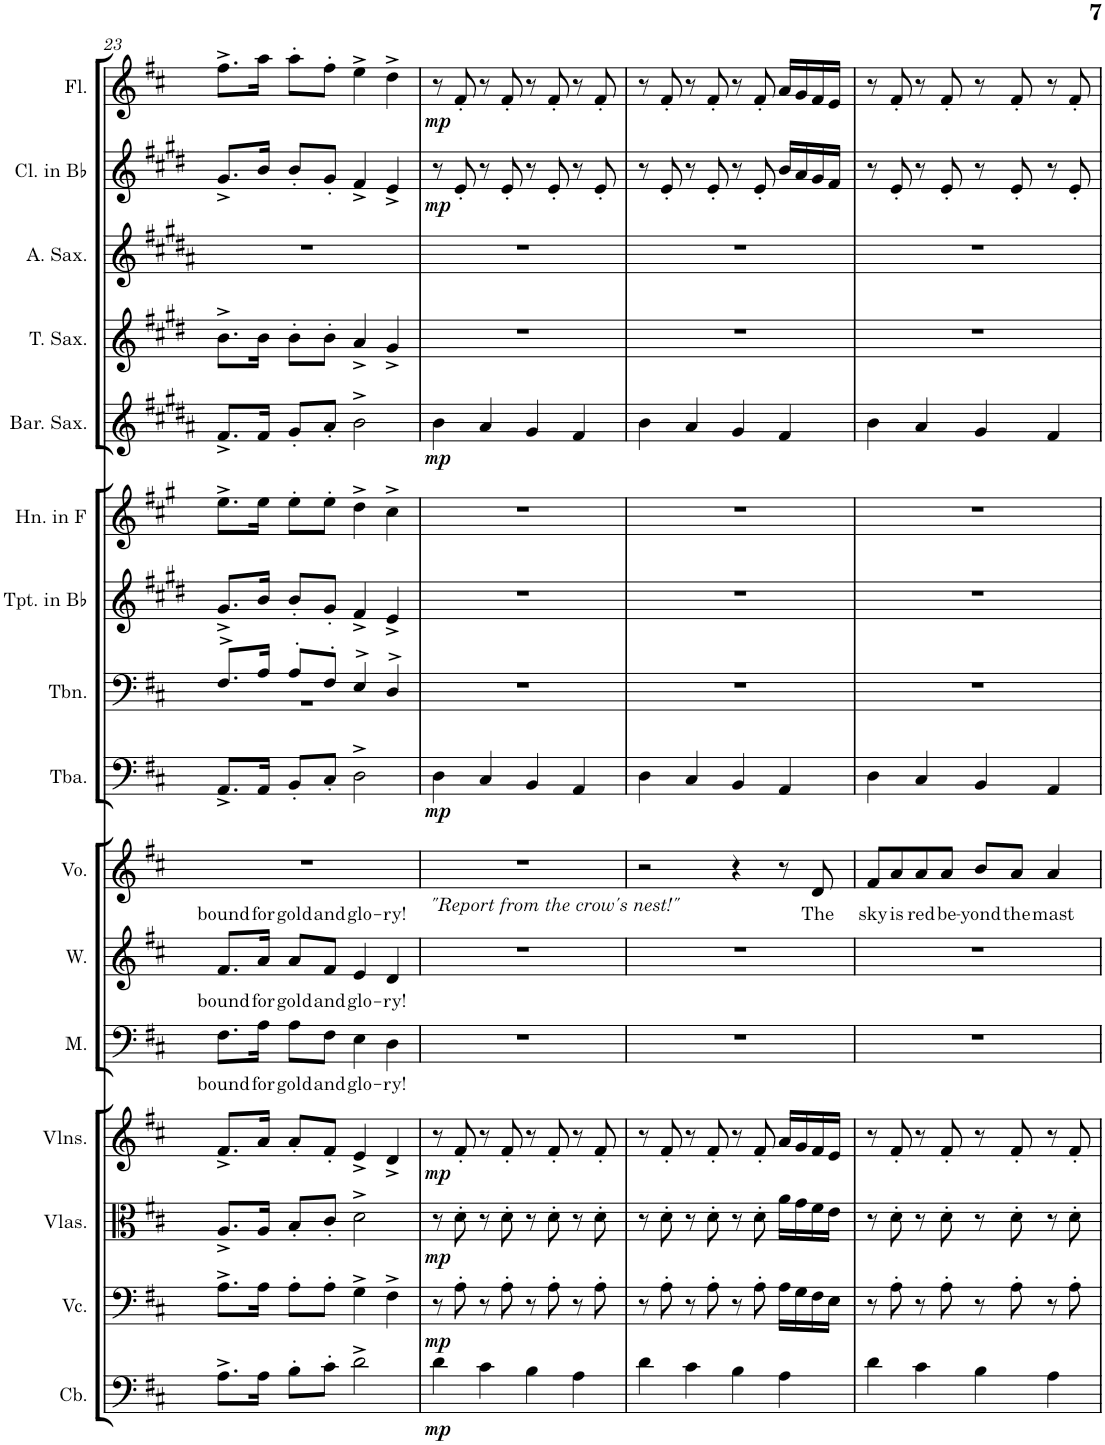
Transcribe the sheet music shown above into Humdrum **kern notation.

**kern	**dynam	**kern	**dynam	**kern	**dynam	**kern	**dynam	**kern	**text	**kern	**text	**kern	**text	**kern	**dynam	**kern	**kern	**kern	**kern	**dynam	**kern	**kern	**kern	**dynam	**kern	**dynam
*part16	*part16	*part15	*part15	*part14	*part14	*part13	*part13	*part12	*part12	*part11	*part11	*part10	*part10	*part9	*part9	*part8	*part7	*part6	*part5	*part5	*part4	*part3	*part2	*part2	*part1	*part1
*staff16	*staff16	*staff15	*staff15	*staff14	*staff14	*staff13	*staff13	*staff12	*staff12	*staff11	*staff11	*staff10	*staff10	*staff9	*staff9	*staff8	*staff7	*staff6	*staff5	*staff5	*staff4	*staff3	*staff2	*staff2	*staff1	*staff1
*I"Contrabass	*	*I"Violoncello	*	*I"Violas	*	*I"Violins	*	*I"Men	*	*I"Women	*	*I"Voice	*	*I"Tuba	*	*I"Trombone	*I"Trumpet in Bb	*I"Horn in F	*I"Baritone Saxophone	*	*I"Tenor Saxophone	*I"Alto Saxophone	*I"Clarinet in Bb	*	*I"Flute	*
*I'Cb.	*	*I'Vc.	*	*I'Vlas.	*	*I'Vlns.	*	*I'M.	*	*I'W.	*	*I'Vo.	*	*I'Tba.	*	*I'Tbn.	*I'Tpt. in Bb	*I'Hn. in F	*I'Bar. Sax.	*	*I'T. Sax.	*I'A. Sax.	*I'Cl. in Bb	*	*I'Fl.	*
!!LO:PB:g=z
*clefF4	*	*clefF4	*	*clefC3	*	*clefG2	*	*clefF4	*	*clefG2	*	*clefG2	*	*clefF4	*	*clefF4	*clefG2	*clefG2	*clefG2	*	*clefG2	*clefG2	*clefG2	*	*clefG2	*
*Trd7c12	*	*	*	*	*	*	*	*	*	*	*	*	*	*	*	*	*Trd1c2	*Trd4c7	*Trd12c21	*	*Trd8c14	*Trd5c9	*Trd1c2	*	*	*
*k[f#c#]	*	*k[f#c#]	*	*k[f#c#]	*	*k[f#c#]	*	*k[f#c#]	*	*k[f#c#]	*	*k[f#c#]	*	*k[f#c#]	*	*k[f#c#]	*k[f#c#g#d#]	*k[f#c#g#]	*k[f#c#g#d#a#]	*	*k[f#c#g#d#]	*k[f#c#g#d#a#]	*k[f#c#g#d#]	*	*k[f#c#]	*
*M4/4	*	*M4/4	*	*M4/4	*	*M4/4	*	*M4/4	*	*M4/4	*	*M4/4	*	*M4/4	*	*M4/4	*M4/4	*M4/4	*M4/4	*	*M4/4	*M4/4	*M4/4	*	*M4/4	*
=23	=23	=23	=23	=23	=23	=23	=23	=23	=23	=23	=23	=23	=23	=23	=23	=23	=23	=23	=23	=23	=23	=23	=23	=23	=23	=23
!	!	!	!	!	!	!	!	!	!LO:LY:b	!	!LO:LY:a	!	!	!	!	!	!	!	!	!	!	!	!	!	!	!
*	*	*	*	*	*	*	*	*	*	*	*	*	*	*	*	*^	*	*	*	*	*	*	*	*	*	*
8.A^\L	.	8.A^\L	.	8.A^/L	.	8.f#^/L	.	8.F#\L	bound	8.f#/L	bound	1r	.	8.AA^/L	.	8.F#^/L	1r	8.g#^/L	8.ee^\L	8.f#^/L	.	8.b^\L	1r	8.g#^/L	.	8.ff#^\L	.
!	!	!	!	!	!	!	!	!	!LO:LY:b	!	!LO:LY:a	!	!	!	!	!	!	!	!	!	!	!	!	!	!	!	!
16A\Jk	.	16A\Jk	.	16A/Jk	.	16a/Jk	.	16A\Jk	for	16a/Jk	for	.	.	16AA/Jk	.	16A/Jk	.	16b/Jk	16ee\Jk	16f#/Jk	.	16b\Jk	.	16b/Jk	.	16aa\Jk	.
!	!	!	!	!	!	!	!	!	!LO:LY:b	!	!LO:LY:a	!	!	!	!	!	!	!	!	!	!	!	!	!	!	!	!
8B'\L	.	8A'\L	.	8B'/L	.	8a'/L	.	8A\L	gold	8a/L	gold	.	.	8BB'/L	.	8A'/L	.	8b'/L	8ee'\L	8g#'/L	.	8b'\L	.	8b'/L	.	8aa'\L	.
!	!	!	!	!	!	!	!	!	!LO:LY:b	!	!LO:LY:a	!	!	!	!	!	!	!	!	!	!	!	!	!	!	!	!
8c#'\J	.	8A'\J	.	8c#'/J	.	8f#'/J	.	8F#\J	and	8f#/J	and	.	.	8C#'/J	.	8F#'/J	.	8g#'/J	8ee'\J	8a#'/J	.	8b'\J	.	8g#'/J	.	8ff#'\J	.
!	!	!	!	!	!	!	!	!	!LO:LY:b	!	!LO:LY:a	!	!	!	!	!	!	!	!	!	!	!	!	!	!	!	!
2d^\	.	4G^\	.	2d^\	.	4e^/	.	4E\	glo-	4e/	glo-	.	.	2D^\	.	4E^/	.	4f#^/	4dd^\	2b^\	.	4a^/	.	4f#^/	.	4ee^\	.
!	!	!	!	!	!	!	!	!	!LO:LY:b	!	!LO:LY:a	!	!	!	!	!	!	!	!	!	!	!	!	!	!	!	!
.	.	4F#^\	.	.	.	4d^/	.	4D\	-ry!	4d/	-ry!	.	.	.	.	4D^/	.	4e^/	4cc#^\	.	.	4g#^/	.	4e^/	.	4dd^\	.
*	*	*	*	*	*	*	*	*	*	*	*	*	*	*	*	*v	*v	*	*	*	*	*	*	*	*	*	*
=24	=24	=24	=24	=24	=24	=24	=24	=24	=24	=24	=24	=24	=24	=24	=24	=24	=24	=24	=24	=24	=24	=24	=24	=24	=24	=24
!	!	!	!	!	!	!	!	!	!	!	!	!LO:TX:b:i:t="Report from the crow's nest!"	!	!	!	!	!	!	!	!	!	!	!	!	!	!
!	!LO:DY:b	!	!LO:DY:b	!	!LO:DY:b	!	!LO:DY:b	!	!	!	!	!	!	!	!LO:DY:b	!	!	!	!	!LO:DY:b	!	!	!	!LO:DY:b	!	!LO:DY:b
4d\	mp	8r	mp	8r	mp	8r	mp	1r	.	1r	.	1r	.	4D\	mp	1r	1r	1r	4b\	mp	1r	1r	8r	mp	8r	mp
.	.	8A'\	.	8d'\	.	8f#'/	.	.	.	.	.	.	.	.	.	.	.	.	.	.	.	.	8e'/	.	8f#'/	.
4c#\	.	8r	.	8r	.	8r	.	.	.	.	.	.	.	4C#/	.	.	.	.	4a#/	.	.	.	8r	.	8r	.
.	.	8A'\	.	8d'\	.	8f#'/	.	.	.	.	.	.	.	.	.	.	.	.	.	.	.	.	8e'/	.	8f#'/	.
4B\	.	8r	.	8r	.	8r	.	.	.	.	.	.	.	4BB/	.	.	.	.	4g#/	.	.	.	8r	.	8r	.
.	.	8A'\	.	8d'\	.	8f#'/	.	.	.	.	.	.	.	.	.	.	.	.	.	.	.	.	8e'/	.	8f#'/	.
4A\	.	8r	.	8r	.	8r	.	.	.	.	.	.	.	4AA/	.	.	.	.	4f#/	.	.	.	8r	.	8r	.
.	.	8A'\	.	8d'\	.	8f#'/	.	.	.	.	.	.	.	.	.	.	.	.	.	.	.	.	8e'/	.	8f#'/	.
=25	=25	=25	=25	=25	=25	=25	=25	=25	=25	=25	=25	=25	=25	=25	=25	=25	=25	=25	=25	=25	=25	=25	=25	=25	=25	=25
4d\	.	8r	.	8r	.	8r	.	1r	.	1r	.	2r	.	4D\	.	1r	1r	1r	4b\	.	1r	1r	8r	.	8r	.
.	.	8A'\	.	8d'\	.	8f#'/	.	.	.	.	.	.	.	.	.	.	.	.	.	.	.	.	8e'/	.	8f#'/	.
4c#\	.	8r	.	8r	.	8r	.	.	.	.	.	.	.	4C#/	.	.	.	.	4a#/	.	.	.	8r	.	8r	.
.	.	8A'\	.	8d'\	.	8f#'/	.	.	.	.	.	.	.	.	.	.	.	.	.	.	.	.	8e'/	.	8f#'/	.
4B\	.	8r	.	8r	.	8r	.	.	.	.	.	4r	.	4BB/	.	.	.	.	4g#/	.	.	.	8r	.	8r	.
.	.	8A'\	.	8d'\	.	8f#'/	.	.	.	.	.	.	.	.	.	.	.	.	.	.	.	.	8e'/	.	8f#'/	.
4A\	.	16A\LL	.	16a\LL	.	16a/LL	.	.	.	.	.	8r	.	4AA/	.	.	.	.	4f#/	.	.	.	16b/LL	.	16a/LL	.
.	.	16G\	.	16g\	.	16g/	.	.	.	.	.	.	.	.	.	.	.	.	.	.	.	.	16a/	.	16g/	.
!	!	!	!	!	!	!	!	!	!	!	!	!	!LO:LY:b	!	!	!	!	!	!	!	!	!	!	!	!	!
.	.	16F#\	.	16f#\	.	16f#/	.	.	.	.	.	8d/	The	.	.	.	.	.	.	.	.	.	16g#/	.	16f#/	.
.	.	16E\JJ	.	16e\JJ	.	16e/JJ	.	.	.	.	.	.	.	.	.	.	.	.	.	.	.	.	16f#/JJ	.	16e/JJ	.
=26	=26	=26	=26	=26	=26	=26	=26	=26	=26	=26	=26	=26	=26	=26	=26	=26	=26	=26	=26	=26	=26	=26	=26	=26	=26	=26
!	!	!	!	!	!	!	!	!	!	!	!	!	!LO:LY:b	!	!	!	!	!	!	!	!	!	!	!	!	!
4d\	.	8r	.	8r	.	8r	.	1r	.	1r	.	8f#/L	sky	4D\	.	1r	1r	1r	4b\	.	1r	1r	8r	.	8r	.
!	!	!	!	!	!	!	!	!	!	!	!	!	!LO:LY:b	!	!	!	!	!	!	!	!	!	!	!	!	!
.	.	8A'\	.	8d'\	.	8f#'/	.	.	.	.	.	8a/	is	.	.	.	.	.	.	.	.	.	8e'/	.	8f#'/	.
!	!	!	!	!	!	!	!	!	!	!	!	!	!LO:LY:b	!	!	!	!	!	!	!	!	!	!	!	!	!
4c#\	.	8r	.	8r	.	8r	.	.	.	.	.	8a/	red	4C#/	.	.	.	.	4a#/	.	.	.	8r	.	8r	.
!	!	!	!	!	!	!	!	!	!	!	!	!	!LO:LY:b	!	!	!	!	!	!	!	!	!	!	!	!	!
.	.	8A'\	.	8d'\	.	8f#'/	.	.	.	.	.	8a/J	be-	.	.	.	.	.	.	.	.	.	8e'/	.	8f#'/	.
!	!	!	!	!	!	!	!	!	!	!	!	!	!LO:LY:b	!	!	!	!	!	!	!	!	!	!	!	!	!
4B\	.	8r	.	8r	.	8r	.	.	.	.	.	8b/L	-yond	4BB/	.	.	.	.	4g#/	.	.	.	8r	.	8r	.
!	!	!	!	!	!	!	!	!	!	!	!	!	!LO:LY:b	!	!	!	!	!	!	!	!	!	!	!	!	!
.	.	8A'\	.	8d'\	.	8f#'/	.	.	.	.	.	8a/J	the	.	.	.	.	.	.	.	.	.	8e'/	.	8f#'/	.
!	!	!	!	!	!	!	!	!	!	!	!	!	!LO:LY:b	!	!	!	!	!	!	!	!	!	!	!	!	!
4A\	.	8r	.	8r	.	8r	.	.	.	.	.	4a/	mast	4AA/	.	.	.	.	4f#/	.	.	.	8r	.	8r	.
.	.	8A'\	.	8d'\	.	8f#'/	.	.	.	.	.	.	.	.	.	.	.	.	.	.	.	.	8e'/	.	8f#'/	.
=	=	=	=	=	=	=	=	=	=	=	=	=	=	=	=	=	=	=	=	=	=	=	=	=	=	=
*-	*-	*-	*-	*-	*-	*-	*-	*-	*-	*-	*-	*-	*-	*-	*-	*-	*-	*-	*-	*-	*-	*-	*-	*-	*-	*-
